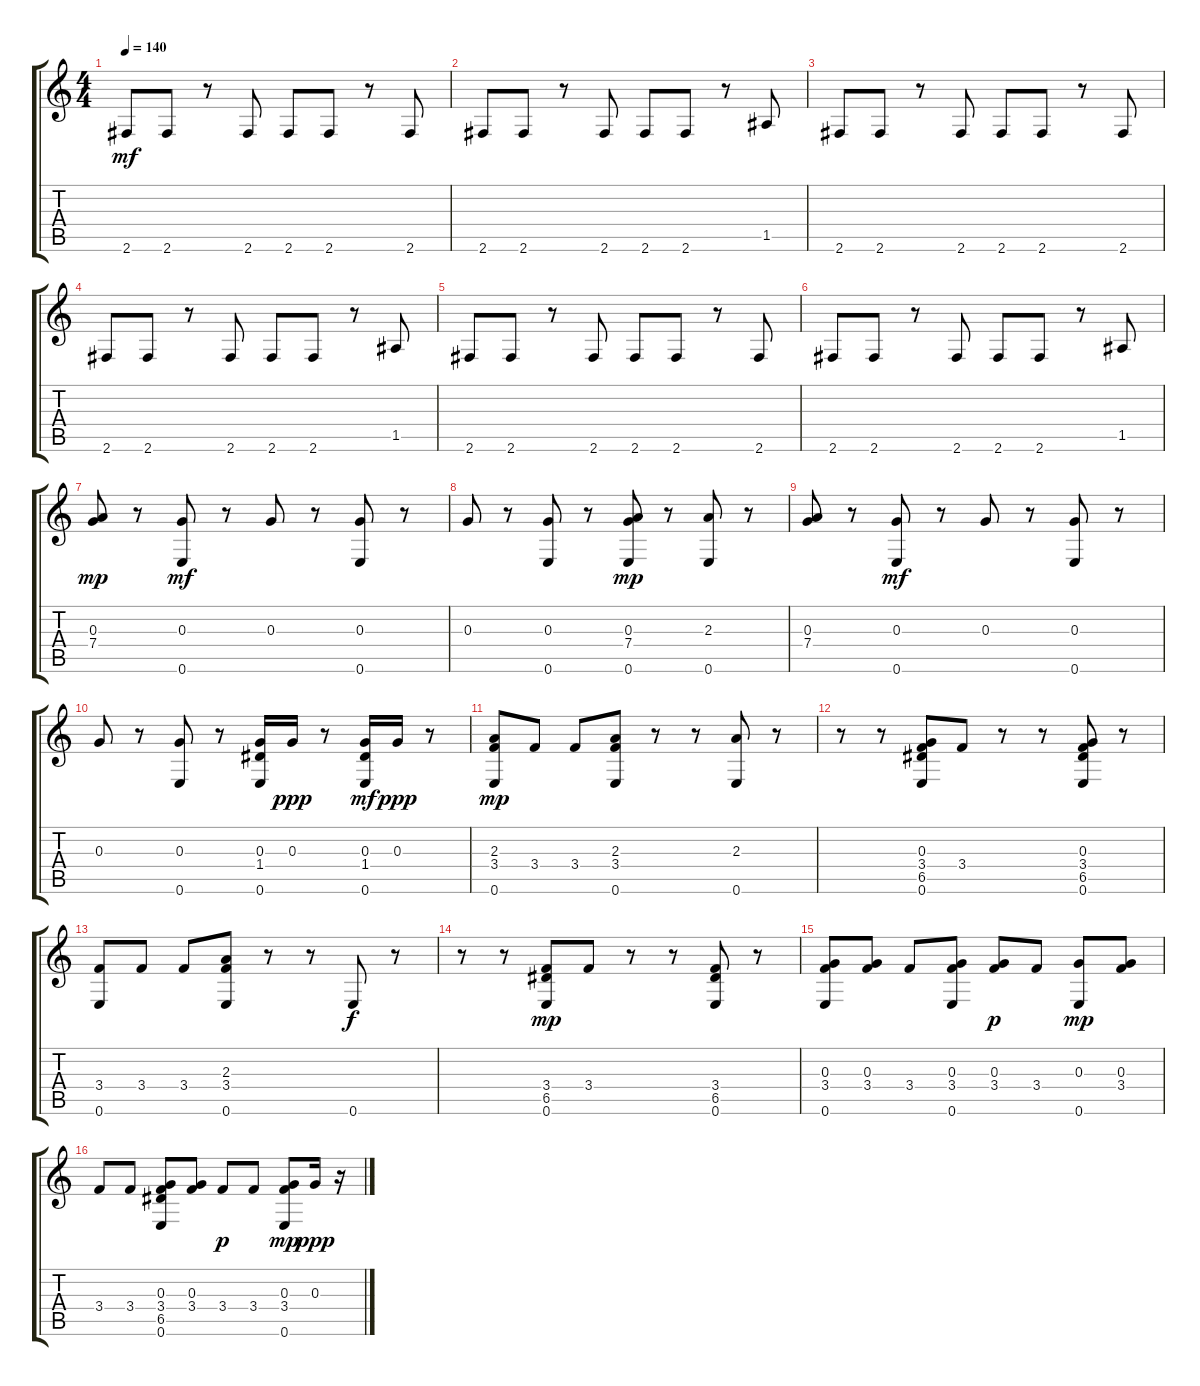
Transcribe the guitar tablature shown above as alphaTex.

\track "" {instrument acousticguitarsteel}
\staff {score tabs}
\tuning (E4 B3 G3 D3 A2 E2) {hide}
\ts (4 4)
\tempo 140
\clef g2
\ks c
2.6.8{dy mf} 2.6.8 r.8 2.6.8 2.6.8 2.6.8 r.8 2.6.8 |
2.6.8 2.6.8 r.8 2.6.8 2.6.8 2.6.8 r.8 1.5.8 |
2.6.8 2.6.8 r.8 2.6.8 2.6.8 2.6.8 r.8 2.6.8 |
2.6.8 2.6.8 r.8 2.6.8 2.6.8 2.6.8 r.8 1.5.8 |
2.6.8 2.6.8 r.8 2.6.8 2.6.8 2.6.8 r.8 2.6.8 |
2.6.8 2.6.8 r.8 2.6.8 2.6.8 2.6.8 r.8 1.5.8 |
(0.3 7.4).8{dy mp} r.8 (0.3 0.6).8{dy mf} r.8 0.3.8 r.8 (0.3 0.6).8 r.8 |
0.3.8 r.8 (0.3 0.6).8 r.8 (0.3 7.4 0.6).8{dy mp} r.8 (2.3 0.6).8 r.8 |
(0.3 7.4).8 r.8 (0.3 0.6).8{dy mf} r.8 0.3.8 r.8 (0.3 0.6).8 r.8 |
0.3.8 r.8 (0.3 0.6).8 r.8 (0.3 1.4 0.6).16 0.3.16{dy ppp} r.8 (0.3 1.4 0.6).16{dy mf} 0.3.16{dy ppp} r.8 |
(2.3 3.4 0.6).8{dy mp} 3.4.8 3.4.8 (2.3 3.4 0.6).8 r.8 r.8 (2.3 0.6).8 r.8 |
r.8 r.8 (0.3 3.4 6.5 0.6).8 3.4.8 r.8 r.8 (0.3 3.4 6.5 0.6).8 r.8 |
(3.4 0.6).8 3.4.8 3.4.8 (2.3 3.4 0.6).8 r.8 r.8 0.6.8{dy f} r.8 |
r.8 r.8 (3.4 6.5 0.6).8{dy mp} 3.4.8 r.8 r.8 (3.4 6.5 0.6).8 r.8 |
(0.3 3.4 0.6).8 (0.3 3.4).8 3.4.8 (0.3 3.4 0.6).8 (0.3 3.4).8{dy p} 3.4.8 (0.3 0.6).8{dy mp} (0.3 3.4).8 |
3.4.8 3.4.8 (0.3 3.4 6.5 0.6).8 (0.3 3.4).8 3.4.8{dy p} 3.4.8 (0.3 3.4 0.6).8{dy mp} 0.3.16{dy ppp} r.16
